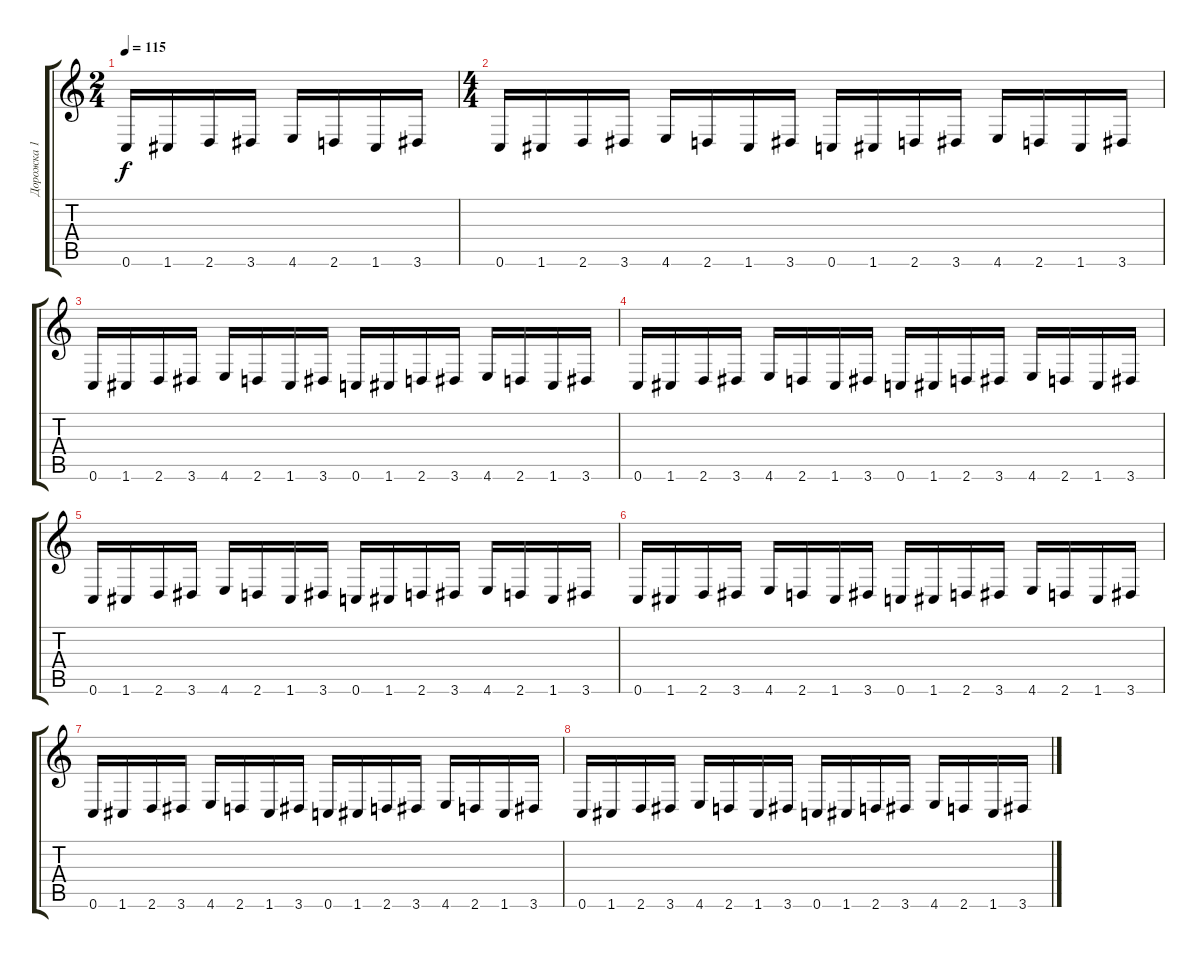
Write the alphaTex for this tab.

\track ("Дорожка 1" "Дорожка 1") {instrument overdrivenguitar}
\staff {score tabs}
\tuning (D4 A3 F3 C3 G2 C2) {hide}
\ts (2 4)
\tempo 115
\clef g2
\ks c
0.6.16{dy f} 1.6.16 2.6.16 3.6.16 4.6.16 2.6.16 1.6.16 3.6.16 |
\ts (4 4)
0.6.16 1.6.16 2.6.16 3.6.16 4.6.16 2.6.16 1.6.16 3.6.16 0.6.16 1.6.16 2.6.16 3.6.16 4.6.16 2.6.16 1.6.16 3.6.16 |
0.6.16 1.6.16 2.6.16 3.6.16 4.6.16 2.6.16 1.6.16 3.6.16 0.6.16 1.6.16 2.6.16 3.6.16 4.6.16 2.6.16 1.6.16 3.6.16 |
0.6.16 1.6.16 2.6.16 3.6.16 4.6.16 2.6.16 1.6.16 3.6.16 0.6.16 1.6.16 2.6.16 3.6.16 4.6.16 2.6.16 1.6.16 3.6.16 |
0.6.16 1.6.16 2.6.16 3.6.16 4.6.16 2.6.16 1.6.16 3.6.16 0.6.16 1.6.16 2.6.16 3.6.16 4.6.16 2.6.16 1.6.16 3.6.16 |
0.6.16 1.6.16 2.6.16 3.6.16 4.6.16 2.6.16 1.6.16 3.6.16 0.6.16 1.6.16 2.6.16 3.6.16 4.6.16 2.6.16 1.6.16 3.6.16 |
0.6.16 1.6.16 2.6.16 3.6.16 4.6.16 2.6.16 1.6.16 3.6.16 0.6.16 1.6.16 2.6.16 3.6.16 4.6.16 2.6.16 1.6.16 3.6.16 |
0.6.16 1.6.16 2.6.16 3.6.16 4.6.16 2.6.16 1.6.16 3.6.16 0.6.16 1.6.16 2.6.16 3.6.16 4.6.16 2.6.16 1.6.16 3.6.16
